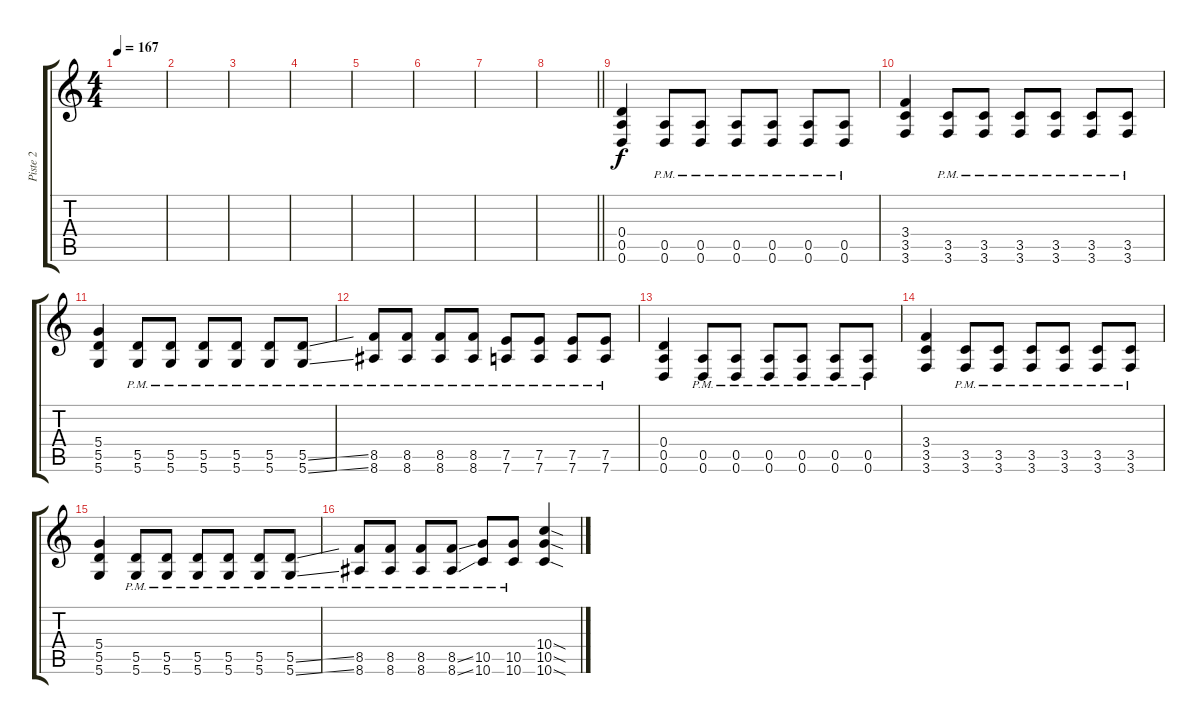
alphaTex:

\track ("Piste 2" "Piste 2") {instrument distortionguitar}
\staff {score tabs}
\tuning (E4 B3 G3 D3 A2 D2) {hide}
\ts (4 4)
\tempo 167
\clef g2
\ks c
|
|
|
|
|
|
|
\barLineRight lightlight
|
(0.4 0.5 0.6).4{balance 8} (0.5{pm} 0.6{pm}).8 (0.5{pm} 0.6{pm}).8 (0.5{pm} 0.6{pm}).8 (0.5{pm} 0.6{pm}).8 (0.5{pm} 0.6{pm}).8 (0.5{pm} 0.6{pm}).8 |
(3.4 3.5 3.6).4 (3.5{pm} 3.6{pm}).8 (3.5{pm} 3.6{pm}).8 (3.5{pm} 3.6{pm}).8 (3.5{pm} 3.6{pm}).8 (3.5{pm} 3.6{pm}).8 (3.5{pm} 3.6{pm}).8 |
(5.4 5.5 5.6).4 (5.5{pm} 5.6{pm}).8 (5.5{pm} 5.6{pm}).8 (5.5{pm} 5.6{pm}).8 (5.5{pm} 5.6{pm}).8 (5.5{pm} 5.6{pm}).8 (5.5{ss pm} 5.6{ss pm}).8 |
(8.5{pm} 8.6{pm}).8 (8.5{pm} 8.6{pm}).8 (8.5{pm} 8.6{pm}).8 (8.5{pm} 8.6{pm}).8 (7.5{pm} 7.6{pm}).8 (7.5{pm} 7.6{pm}).8 (7.5{pm} 7.6{pm}).8 (7.5{pm} 7.6{pm}).8 |
(0.4 0.5 0.6).4 (0.5{pm} 0.6{pm}).8 (0.5{pm} 0.6{pm}).8 (0.5{pm} 0.6{pm}).8 (0.5{pm} 0.6{pm}).8 (0.5{pm} 0.6{pm}).8 (0.5{pm} 0.6{pm}).8 |
(3.4 3.5 3.6).4 (3.5{pm} 3.6{pm}).8 (3.5{pm} 3.6{pm}).8 (3.5{pm} 3.6{pm}).8 (3.5{pm} 3.6{pm}).8 (3.5{pm} 3.6{pm}).8 (3.5{pm} 3.6{pm}).8 |
(5.4 5.5 5.6).4 (5.5{pm} 5.6{pm}).8 (5.5{pm} 5.6{pm}).8 (5.5{pm} 5.6{pm}).8 (5.5{pm} 5.6{pm}).8 (5.5{pm} 5.6{pm}).8 (5.5{ss pm} 5.6{ss pm}).8 |
(8.5{pm} 8.6{pm}).8 (8.5{pm} 8.6{pm}).8 (8.5{pm} 8.6{pm}).8 (8.5{ss pm} 8.6{ss pm}).8 (10.5{pm} 10.6{pm}).8 (10.5{pm} 10.6{pm}).8 (10.4{sod} 10.5{sod} 10.6{sod}).4
